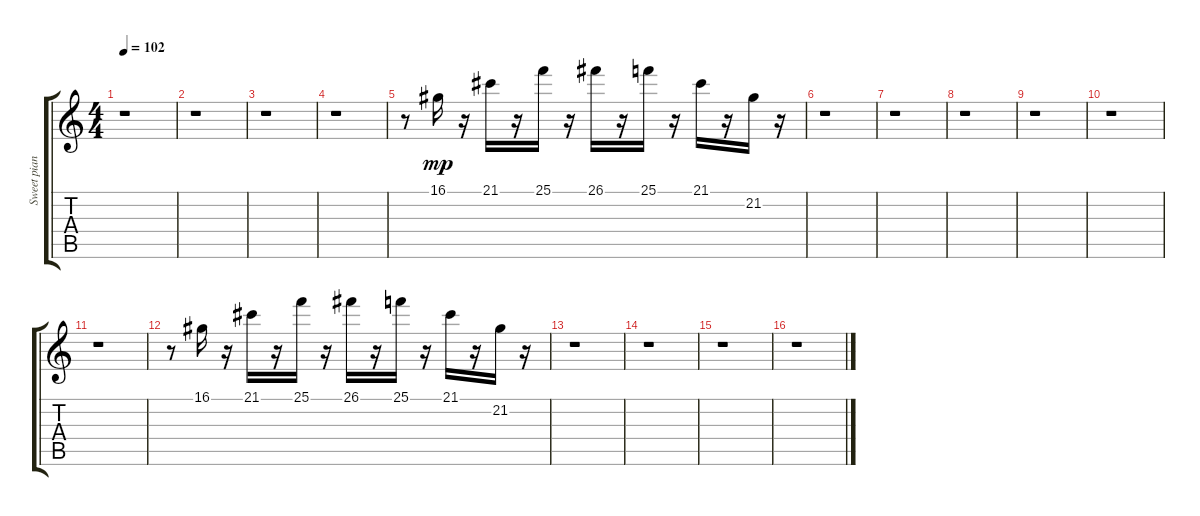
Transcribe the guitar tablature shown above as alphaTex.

\track ("Sweet piano" "Sweet pian") {instrument glockenspiel}
\staff {score tabs}
\tuning (E4 B3 G3 D3 A2 E2) {hide}
\ts (4 4)
\tempo 102
\clef g2
\ks c
r.1{dy mp} |
r.1 |
r.1 |
r.1 |
r.8 16.1.16 r.16 21.1.16 r.16 25.1.16 r.16 26.1.16 r.16 25.1.16 r.16 21.1.16 r.16 21.2.16 r.16 |
r.1 |
r.1 |
r.1 |
r.1 |
r.1 |
r.1 |
r.8 16.1.16 r.16 21.1.16 r.16 25.1.16 r.16 26.1.16 r.16 25.1.16 r.16 21.1.16 r.16 21.2.16 r.16 |
r.1 |
r.1 |
r.1 |
r.1
